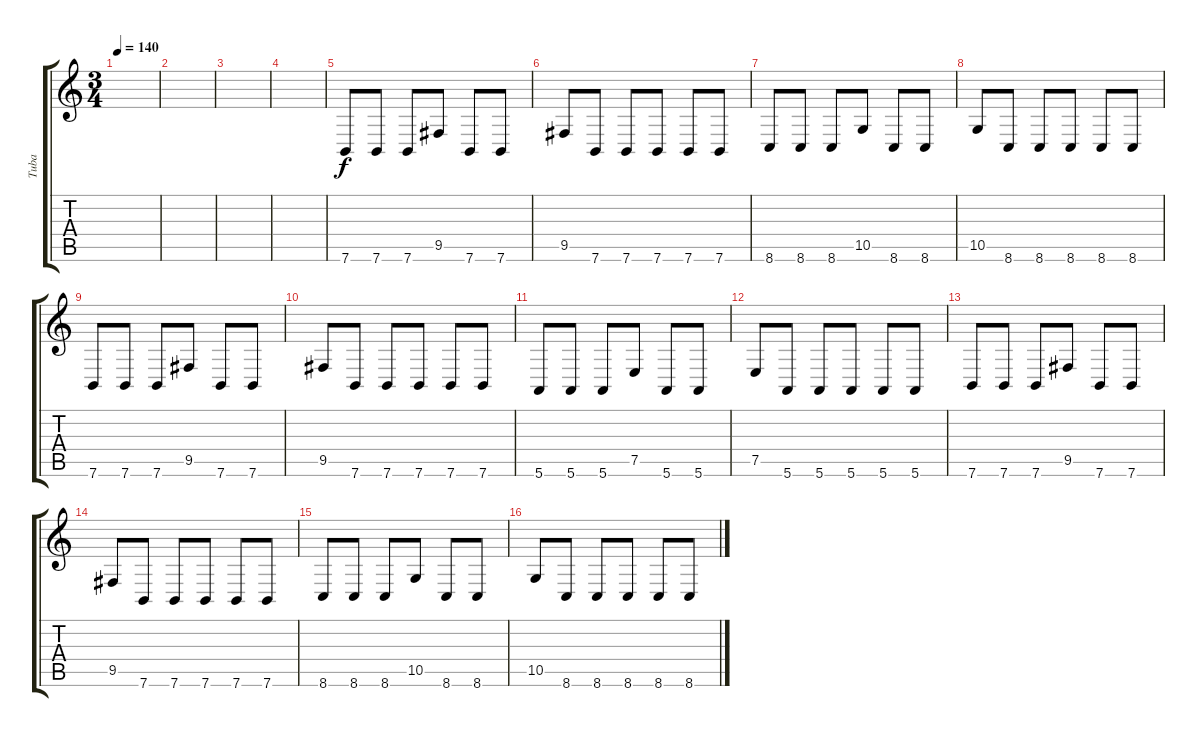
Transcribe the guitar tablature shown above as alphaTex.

\track ("Tuba" "Tuba") {instrument tuba}
\staff {score tabs}
\tuning (E4 B3 G3 D3 A2 E2) {hide}
\ts (3 4)
\tempo 140
\clef g2
\ks c
|
|
|
|
7.6.8 7.6.8 7.6.8 9.5.8 7.6.8 7.6.8 |
9.5.8 7.6.8 7.6.8 7.6.8 7.6.8 7.6.8 |
8.6.8 8.6.8 8.6.8 10.5.8 8.6.8 8.6.8 |
10.5.8 8.6.8 8.6.8 8.6.8 8.6.8 8.6.8 |
7.6.8 7.6.8 7.6.8 9.5.8 7.6.8 7.6.8 |
9.5.8 7.6.8 7.6.8 7.6.8 7.6.8 7.6.8 |
5.6.8 5.6.8 5.6.8 7.5.8 5.6.8 5.6.8 |
7.5.8 5.6.8 5.6.8 5.6.8 5.6.8 5.6.8 |
7.6.8 7.6.8 7.6.8 9.5.8 7.6.8 7.6.8 |
9.5.8 7.6.8 7.6.8 7.6.8 7.6.8 7.6.8 |
8.6.8 8.6.8 8.6.8 10.5.8 8.6.8 8.6.8 |
10.5.8 8.6.8 8.6.8 8.6.8 8.6.8 8.6.8
